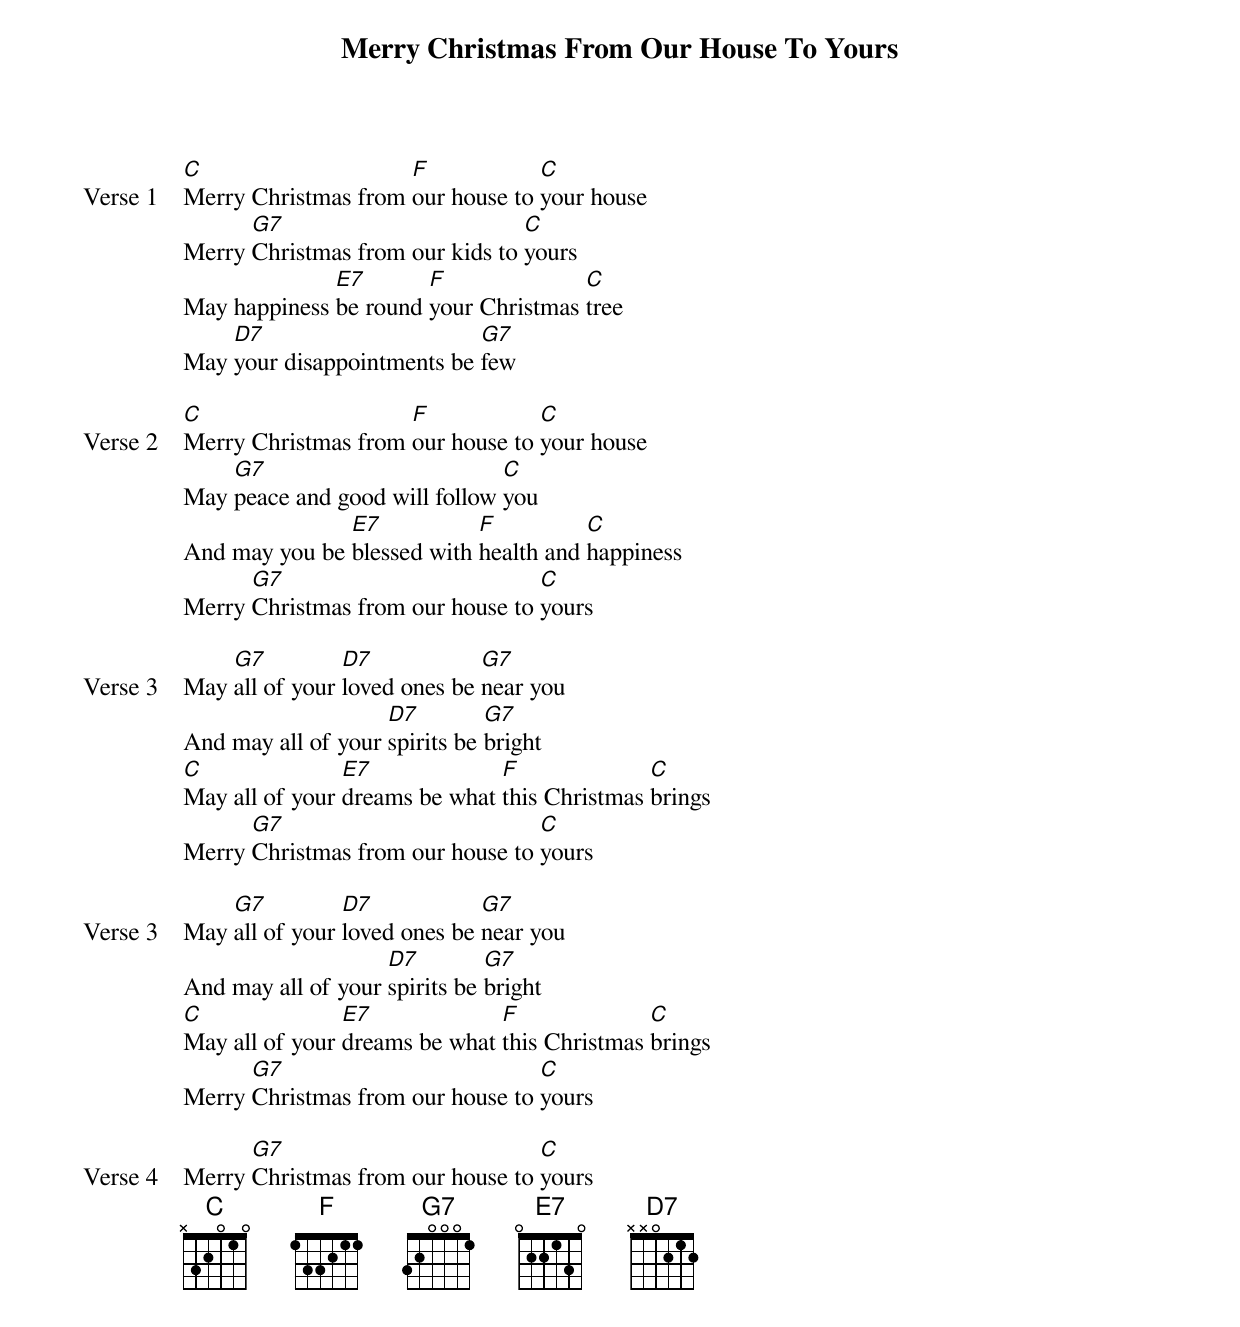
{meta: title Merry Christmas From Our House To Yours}
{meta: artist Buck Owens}
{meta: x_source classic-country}
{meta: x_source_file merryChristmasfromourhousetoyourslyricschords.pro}
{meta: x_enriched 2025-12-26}

{start_of_verse: Verse 1}
[C]Merry Christmas from [F]our house to [C]your house
Merry [G7]Christmas from our kids to [C]yours
May happiness [E7]be round [F]your Christmas [C]tree
May [D7]your disappointments be [G7]few
{end_of_verse}

{start_of_verse: Verse 2}
[C]Merry Christmas from [F]our house to [C]your house
May [G7]peace and good will follow [C]you
And may you be [E7]blessed with [F]health and [C]happiness
Merry [G7]Christmas from our house to [C]yours
{end_of_verse}

{start_of_verse: Verse 3}
May [G7]all of your [D7]loved ones be [G7]near you
And may all of your [D7]spirits be [G7]bright
[C]May all of your [E7]dreams be what [F]this Christmas [C]brings
Merry [G7]Christmas from our house to [C]yours
{end_of_verse}

{start_of_verse: Verse 3}
May [G7]all of your [D7]loved ones be [G7]near you
And may all of your [D7]spirits be [G7]bright
[C]May all of your [E7]dreams be what [F]this Christmas [C]brings
Merry [G7]Christmas from our house to [C]yours
{end_of_verse}

{start_of_verse: Verse 4}
Merry [G7]Christmas from our house to [C]yours
{end_of_verse}
